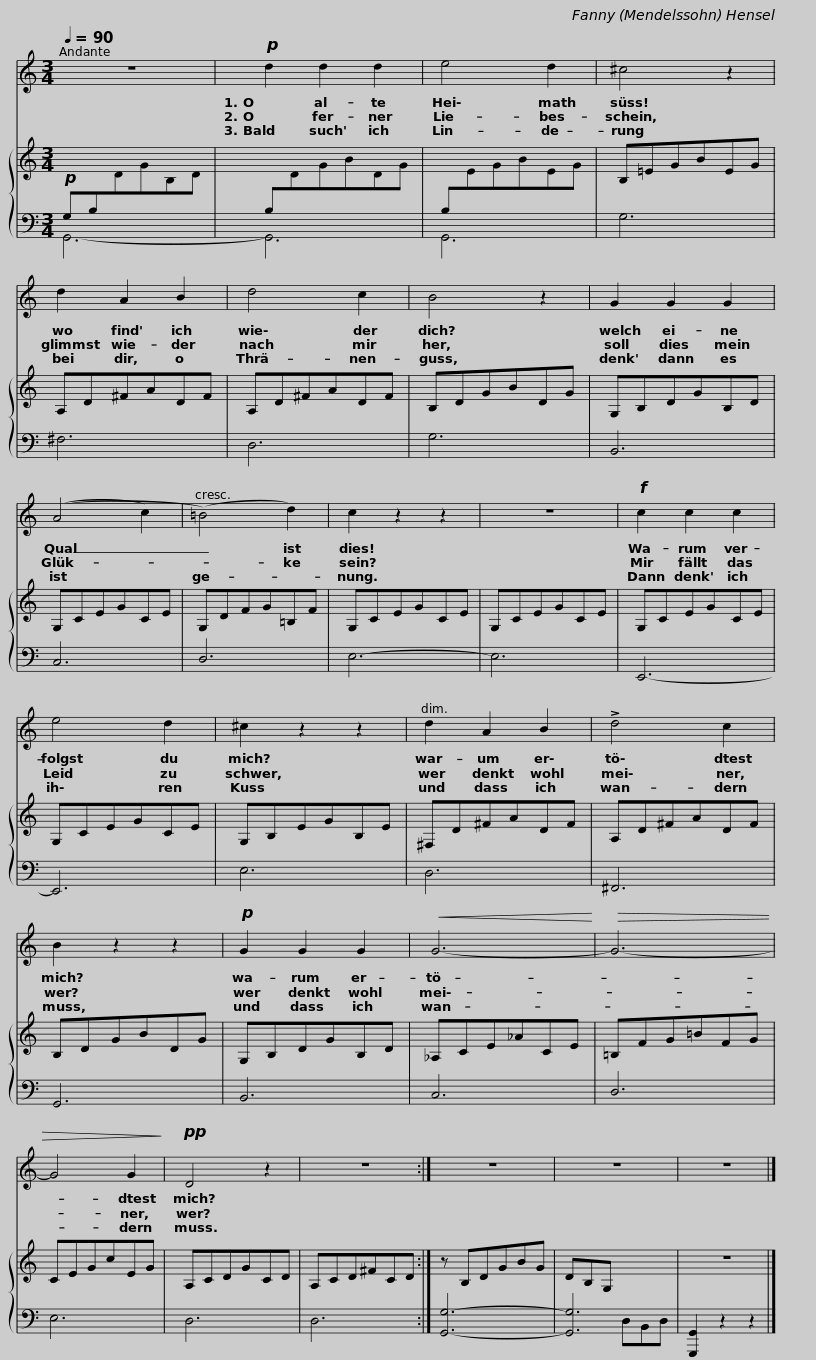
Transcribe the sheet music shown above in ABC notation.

X:1
%%score 1 { 2 | ( 3 4 ) }
L:1/8
Q:1/4=90
M:3/4
I:linebreak $
K:C
V:1 treble
V:2 treble
V:3 bass
V:4 bass
V:1
 z6 |!p! d2 d2 d2 | e4 d2 | ^c4 z2 | d2 A2 B2 | %5
 d4 c2 | B4 z2 | G2 G2 G2 |$ ((A4 c2) | (=B4) d2) | %10
 c2 z2 z2 | z6 |!f! c2 c2 c2 | e4 d2 | ^c2 z2 z2 | %15
 d2 A2 B2 | !>!d4 c2 |$ B2 z2 z2 |!p! G2 G2 G2 |!<(! G6-!<)! | %20
!>(! G6- | G4 G2!>)! |!pp! D4 z2 | z6 :| z6 | %25
 z6 | z6 |] %27
V:2
!p![I:staff +1] G,B,[I:staff -1]DGB,D |[I:staff +1] B,[I:staff -1]DGBDG |[I:staff +1] B,[I:staff -1]EGBEG | B,=EGBEG | A,D^FADF | %5
 A,D^FADF | B,DGBDG | G,B,DGB,D |$ G,CEGCE | G,DFG=B,F | %10
 G,CEGCE | G,CEGCE | G,CEGCE | G,CEGCE | G,B,EGB,E | %15
 ^F,D^FADF | A,D^FADF |$ B,DGBDG | G,B,DGB,D | _A,CE_ACE | %20
 =B,FG=BFG | CEGcEG | A,CDGCD | A,CD^FCD :| z B,DGBG | %25
 DB,G, x xx | z6 |] %27
V:3
 G,,6- | G,,6 | G,,6 | G,6 | ^F,6 | %5
 D,6 | G,6 | B,,6 |$ C,6 | D,6 | %10
 E,6- | E,6 | E,,6- | E,,6 | E,6 | %15
 D,6 | ^F,,6 |$ G,,6 | B,,6 | C,6 | %20
 D,6 | E,6 | D,6 | D,6 :| [G,,G,]6- | %25
 [G,,G,]6 | [G,,,G,,]2 z2 z2 |] %27
V:4
 x6 | x6 | x6 | x6 | x6 | %5
 x6 | x6 | x6 |$ x6 | x6 | %10
 x6 | x6 | x6 | x6 | x6 | %15
 x6 | x6 |$ x6 | x6 | x6 | %20
 x6 | x6 | x6 | x6 :| x6 | %25
 x2 x D,B,,D, | x6 |] %27
